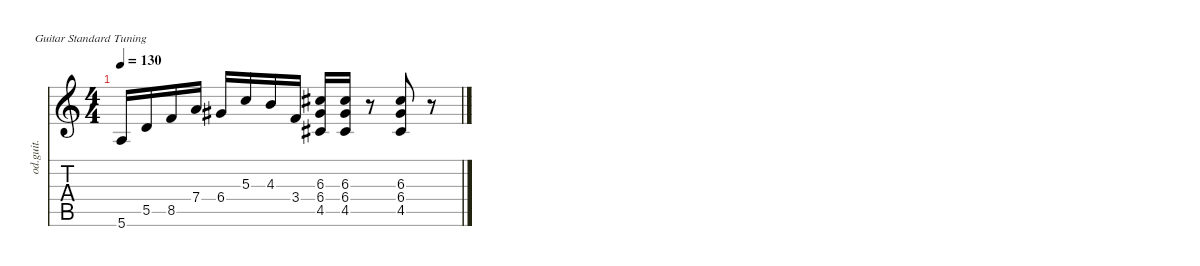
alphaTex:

\defaultSystemsLayout 4
\hideDynamics
\bracketExtendMode nobrackets
\otherSystemsTrackNameOrientation horizontal
\track ("Guitar II" "od.guit.") {instrument overdrivenguitar}
\staff {score tabs}
\tuning (E4 B3 G3 D3 A2 E2)
\ts (4 4)
\tempo 130
\clef g2
\ks c
5.6.16{dy f beam Up} 5.5.16{beam Up} 8.5.16{beam Up} 7.4.16{beam Up} 6.4{acc #}.16{beam Up} 5.3.16{beam Up} 4.3.16{beam Up} 3.4.16{beam Up} (6.3{acc #} 6.4{acc #} 4.5{acc #}).16{beam Up} (6.3{acc #} 6.4{acc #} 4.5{acc #}).16{beam Up} r.8{beam Up} (6.3{acc #} 6.4{acc #} 4.5{acc #}).8{beam Up} r.8{beam Up}
